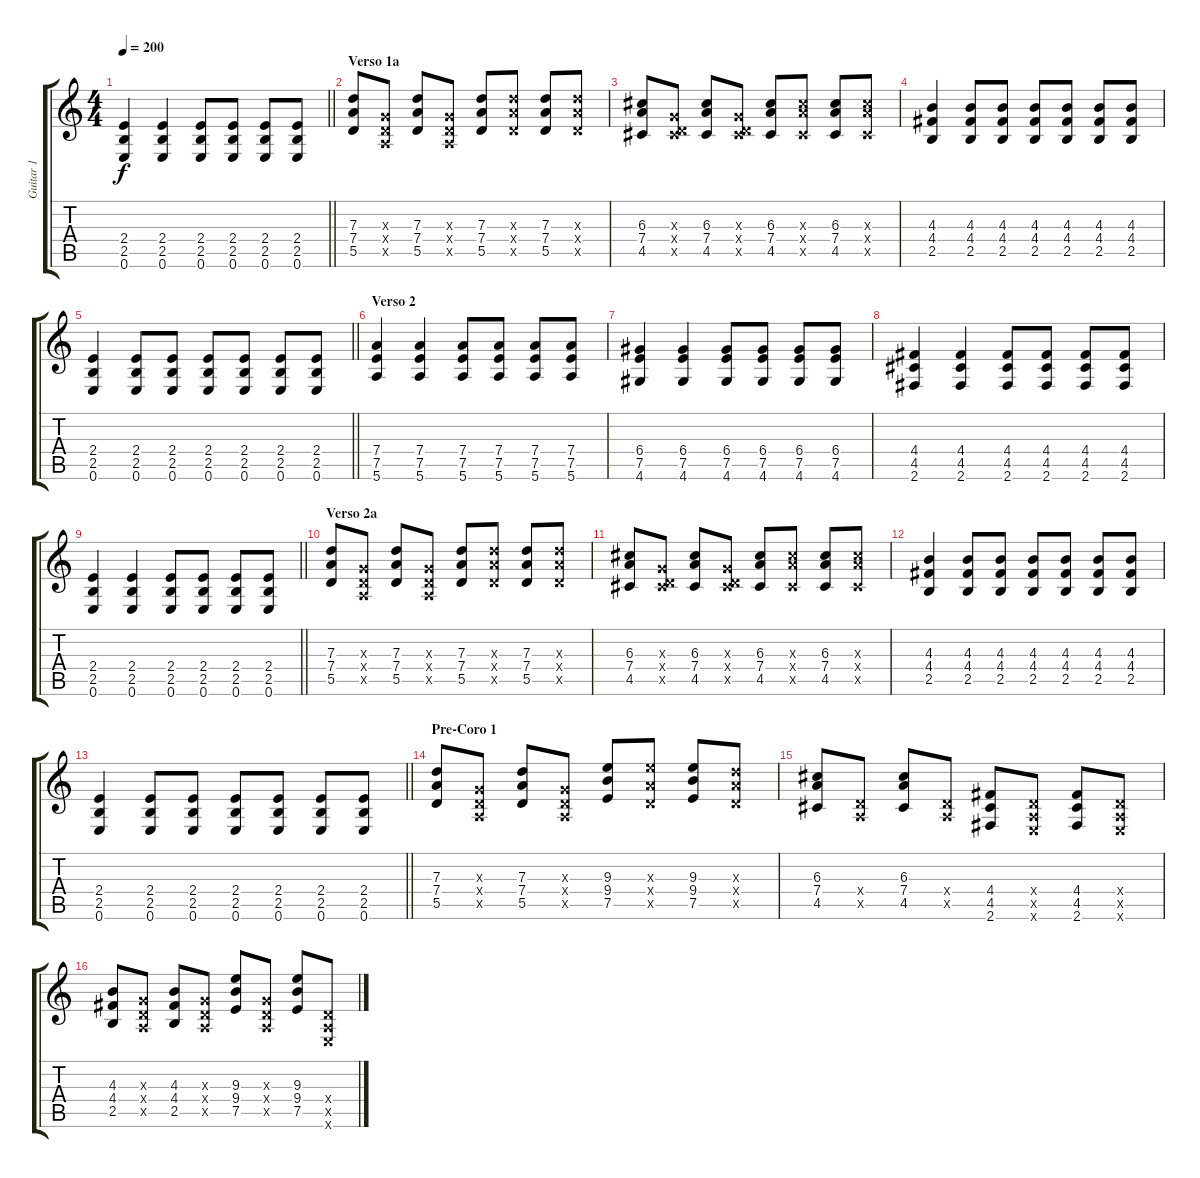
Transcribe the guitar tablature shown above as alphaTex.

\track ("Guitar 1" "Guitar 1") {instrument distortionguitar}
\staff {score tabs}
\tuning (E4 B3 G3 D3 A2 E2) {hide}
\ts (4 4)
\tempo 200
\clef g2
\barLineRight lightlight
\ks c
(2.4 2.5 0.6).4{dy f} (2.4 2.5 0.6).4 (2.4 2.5 0.6).8 (2.4 2.5 0.6).8 (2.4 2.5 0.6).8 (2.4 2.5 0.6).8 |
\section ("" "Verso 1a")
(7.3 7.4 5.5).8 (0.3{x} 0.4{x} 0.5{x}).8 (7.3 7.4 5.5).8 (0.3{x} 0.4{x} 0.5{x}).8 (7.3 7.4 5.5).8 (7.3{x} 7.4{x} 5.5{x}).8 (7.3 7.4 5.5).8 (7.3{x} 7.4{x} 5.5{x}).8 |
(6.3 7.4 4.5).8 (0.3{x} 0.4{x} 4.5{x}).8 (6.3 7.4 4.5).8 (0.3{x} 0.4{x} 4.5{x}).8 (6.3 7.4 4.5).8 (6.3{x} 7.4{x} 4.5{x}).8 (6.3 7.4 4.5).8 (6.3{x} 7.4{x} 4.5{x}).8 |
(4.3 4.4 2.5).4 (4.3 4.4 2.5).8 (4.3 4.4 2.5).8 (4.3 4.4 2.5).8 (4.3 4.4 2.5).8 (4.3 4.4 2.5).8 (4.3 4.4 2.5).8 |
\barLineRight lightlight
(2.4 2.5 0.6).4 (2.4 2.5 0.6).8 (2.4 2.5 0.6).8 (2.4 2.5 0.6).8 (2.4 2.5 0.6).8 (2.4 2.5 0.6).8 (2.4 2.5 0.6).8 |
\section ("" "Verso 2")
(7.4 7.5 5.6).4 (7.4 7.5 5.6).4 (7.4 7.5 5.6).8 (7.4 7.5 5.6).8 (7.4 7.5 5.6).8 (7.4 7.5 5.6).8 |
(6.4 7.5 4.6).4 (6.4 7.5 4.6).4 (6.4 7.5 4.6).8 (6.4 7.5 4.6).8 (6.4 7.5 4.6).8 (6.4 7.5 4.6).8 |
(4.4 4.5 2.6).4 (4.4 4.5 2.6).4 (4.4 4.5 2.6).8 (4.4 4.5 2.6).8 (4.4 4.5 2.6).8 (4.4 4.5 2.6).8 |
\barLineRight lightlight
(2.4 2.5 0.6).4 (2.4 2.5 0.6).4 (2.4 2.5 0.6).8 (2.4 2.5 0.6).8 (2.4 2.5 0.6).8 (2.4 2.5 0.6).8 |
\section ("" "Verso 2a")
(7.3 7.4 5.5).8 (0.3{x} 0.4{x} 0.5{x}).8 (7.3 7.4 5.5).8 (0.3{x} 0.4{x} 0.5{x}).8 (7.3 7.4 5.5).8 (7.3{x} 7.4{x} 5.5{x}).8 (7.3 7.4 5.5).8 (7.3{x} 7.4{x} 5.5{x}).8 |
(6.3 7.4 4.5).8 (0.3{x} 0.4{x} 4.5{x}).8 (6.3 7.4 4.5).8 (0.3{x} 0.4{x} 4.5{x}).8 (6.3 7.4 4.5).8 (6.3{x} 7.4{x} 4.5{x}).8 (6.3 7.4 4.5).8 (6.3{x} 7.4{x} 4.5{x}).8 |
(4.3 4.4 2.5).4 (4.3 4.4 2.5).8 (4.3 4.4 2.5).8 (4.3 4.4 2.5).8 (4.3 4.4 2.5).8 (4.3 4.4 2.5).8 (4.3 4.4 2.5).8 |
\barLineRight lightlight
(2.4 2.5 0.6).4 (2.4 2.5 0.6).8 (2.4 2.5 0.6).8 (2.4 2.5 0.6).8 (2.4 2.5 0.6).8 (2.4 2.5 0.6).8 (2.4 2.5 0.6).8 |
\section ("" "Pre-Coro 1")
(7.3 7.4 5.5).8 (0.3{x} 0.4{x} 0.5{x}).8 (7.3 7.4 5.5).8 (0.3{x} 0.4{x} 0.5{x}).8 (9.3 9.4 7.5).8 (9.3{x} 7.4{x} 5.5{x}).8 (9.3 9.4 7.5).8 (7.3{x} 7.4{x} 5.5{x}).8 |
(6.3 7.4 4.5).8 (0.4{x} 0.5{x}).8 (6.3 7.4 4.5).8 (0.4{x} 0.5{x}).8 (4.4 4.5 2.6).8 (0.4{x} 0.5{x} 0.6{x}).8 (4.4 4.5 2.6).8 (0.4{x} 0.5{x} 0.6{x}).8 |
(4.3 4.4 2.5).8 (0.3{x} 0.4{x} 0.5{x}).8 (4.3 4.4 2.5).8 (0.3{x} 0.4{x} 0.5{x}).8 (9.3 9.4 7.5).8 (0.3{x} 0.4{x} 0.5{x}).8 (9.3 9.4 7.5).8 (0.4{x} 0.5{x} 0.6{x}).8
